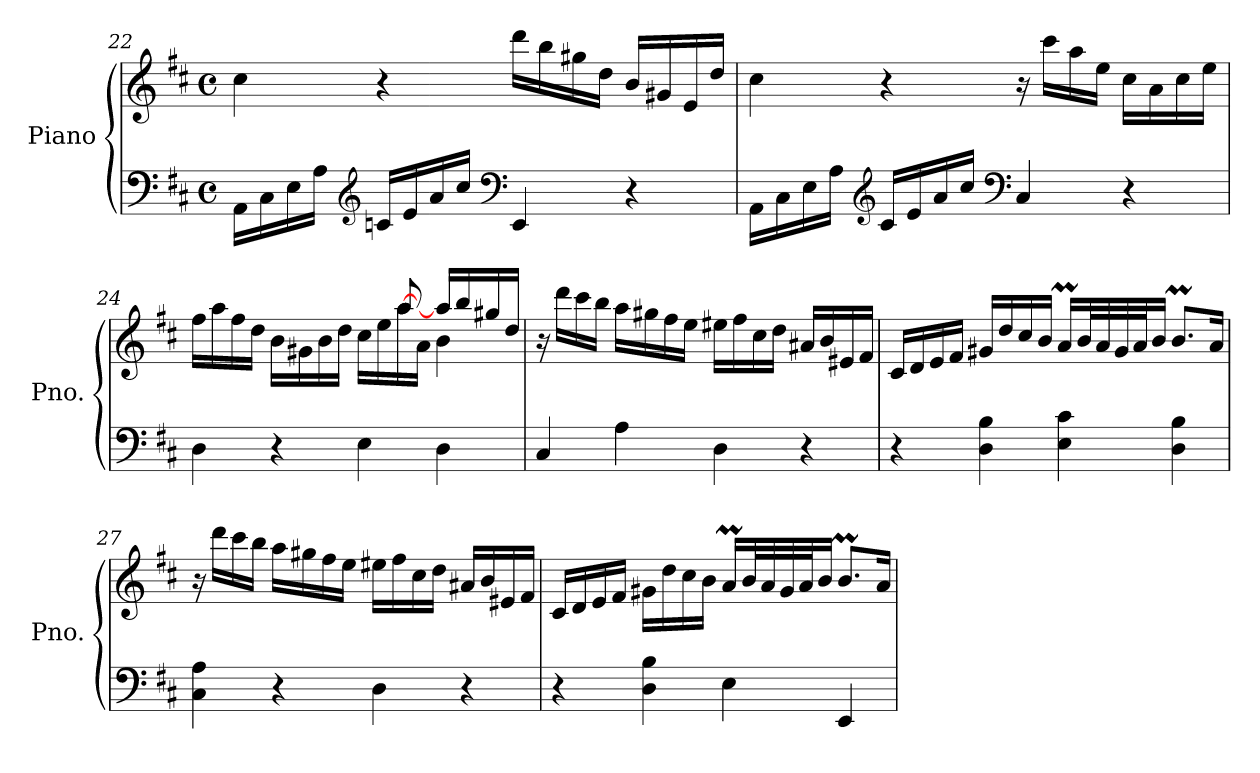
**kern	**kern
*part1	*part1
*staff2	*staff1
*I"Piano	*
*I'Pno.	*
*clefF4	*clefG2
*k[f#c#]	*k[f#c#]
*M4/4	*M4/4
*met(c)	*met(c)
=22	=22
16AA\LL	4cc#\
16C#\	.
16E\	.
16A\JJ	.
*clefG2	*
16cn/LL	4r
16e/	.
16a/	.
16cc#/JJ	.
*clefF4	*
4EE/	16ddd\LL
.	16bb\
.	16gg#X\
.	16dd\JJ
4r	16b/LL
.	16g#X/
.	16e/
.	16dd/JJ
=23	=23
16AA\LL	4cc#\
16C#\	.
16E\	.
16A\JJ	.
*clefG2	*
16c#/LL	4r
16e/	.
16a/	.
16cc#/JJ	.
*clefF4	*
4C#/	16r
.	16ccc#\LL
.	16aa\
.	16ee\JJ
4r	16cc#\LL
.	16a\
.	16cc#\
.	16ee\JJ
!!LO:LB:g=z
=24	=24
*	*^
4D\	16ff#\LL	8ryy
.	16aa\	.
*	*v	*v
.	16ff#\
.	16dd\JJ
4r	16b\LL
.	16g#X\
.	16b\
.	16dd\JJ
4E\	16cc#\LL
.	16ee\
*	*^
.	[16aa\	8aa/
.	16a\JJ	.
4D\	16aa/LL]	4b\
.	16bb/	.
.	16gg#X/	.
.	16dd/JJ	.
*	*v	*v
=25	=25
4C#/	16r
.	16ddd\LL
.	16ccc#\
.	16bb\JJ
4A\	16aa\LL
.	16gg#X\
.	16ff#\
.	16ee\JJ
4D\	16ee#X\LL
.	16ff#\
.	16cc#\
.	16dd\JJ
4r	16a#X/LL
.	16b/
.	16e#X/
.	16f#/JJ
=26	=26
4r	16c#/LL
.	16d/
.	16e/
.	16f#/JJ
4D\ 4B\	16g#X/LL
.	16dd/
.	16cc#/
.	16b/JJ
4E\ 4c#\	16aM/LL
.	32b/L
.	32a/
.	32g#/
.	32a/J
.	16b/JJ
4D\ 4B\	8.bM/L
.	16a/Jk
!!LO:LB:g=z
=27	=27
4C#\ 4A\	16r
.	16ddd\LL
.	16ccc#\
.	16bb\JJ
4r	16aa\LL
.	16gg#X\
.	16ff#\
.	16ee\JJ
4D\	16ee#X\LL
.	16ff#\
.	16cc#\
.	16dd\JJ
4r	16a#X/LL
.	16b/
.	16e#X/
.	16f#/JJ
=28	=28
4r	16c#/LL
.	16d/
.	16e/
.	16f#/JJ
4D\ 4B\	16g#X\LL
.	16dd\
.	16cc#\
.	16b\JJ
4E\	16aM/LL
.	32b/L
.	32a/
.	32g#/
.	32a/J
.	16b/JJ
4EE/	8.bM/L
.	16a/Jk
=	=
*-	*-
